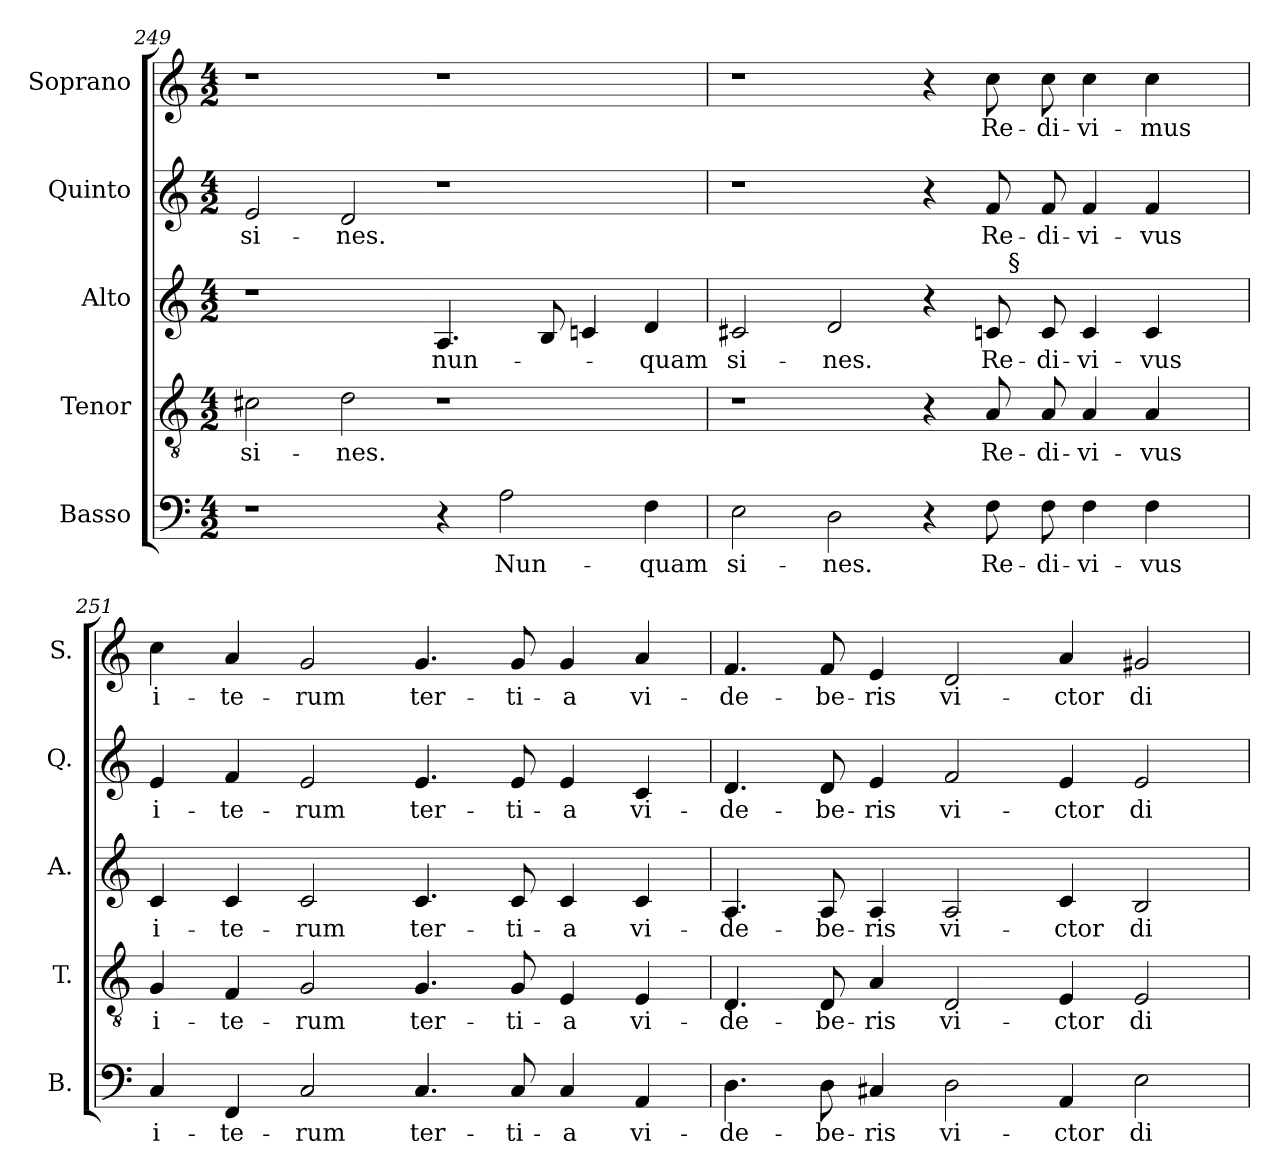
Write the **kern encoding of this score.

**kern	**text	**kern	**text	**kern	**text	**kern	**text	**kern	**text
*part5	*part5	*part4	*part4	*part3	*part3	*part2	*part2	*part1	*part1
*staff5	*staff5	*staff4	*staff4	*staff3	*staff3	*staff2	*staff2	*staff1	*staff1
*I"Basso	*	*I"Tenor	*	*I"Alto	*	*I"Quinto	*	*I"Soprano	*
*I'B.	*	*I'T.	*	*I'A.	*	*I'Q.	*	*I'S.	*
*clefF4	*	*clefGv2	*	*clefG2	*	*clefG2	*	*clefG2	*
*	*	*ITrd7c12	*	*	*	*	*	*	*
*k[]	*	*k[]	*	*k[]	*	*k[]	*	*k[]	*
*C:	*	*C:	*	*C:	*	*C:	*	*C:	*
*M4/2	*	*M4/2	*	*M4/2	*	*M4/2	*	*M4/2	*
=249	=249	=249	=249	=249	=249	=249	=249	=249	=249
!	!	!	!LO:LY:b:color=#000000	!	!	!	!	!	!
!	!	!	!	!	!	!	!LO:LY:b:color=#000000	!	!
1r	.	2C#Xi\	si-	1r	.	2ei/	si-	1r	.
!	!	!	!LO:LY:b:color=#000000	!	!	!	!	!	!
!	!	!	!	!	!	!	!LO:LY:b:color=#000000	!	!
.	.	2Di\	-nes.	.	.	2di/	-nes.	.	.
!	!	!	!	!	!LO:LY:b:color=#000000	!	!	!	!
4r	.	1r	.	4.Ai/	nun-	1r	.	1r	.
!	!LO:LY:b:color=#000000	!	!	!	!	!	!	!	!
2Ai\	Nun-	.	.	.	.	.	.	.	.
.	.	.	.	8Bi/	.	.	.	.	.
.	.	.	.	4cni/	.	.	.	.	.
!	!LO:LY:b:color=#000000	!	!	!	!	!	!	!	!
!	!	!	!	!	!LO:LY:b:color=#000000	!	!	!	!
4Fi\	-quam	.	.	4di/	-quam	.	.	.	.
!!LO:LB:g=z
=250	=250	=250	=250	=250	=250	=250	=250	=250	=250
!	!LO:LY:b:color=#000000	!	!	!	!	!	!	!	!
!	!	!	!	!	!LO:LY:b:color=#000000	!	!	!	!
*	*	*	*	*^	*	*	*	*	*
2Ei\	si-	1r	.	2c#Xi/	1ryy	si-	1r	.	1r	.
!	!LO:LY:b:color=#000000	!	!	!	!	!	!	!	!	!
!	!	!	!	!	!	!LO:LY:b:color=#000000	!	!	!	!
2Di\	-nes.	.	.	2di/	.	-nes.	.	.	.	.
4r	.	4r	.	4r	4ryy	.	4r	.	4r	.
!	!LO:LY:b:color=#000000	!	!	!	!	!	!	!	!	!
!	!	!	!LO:LY:b:color=#000000	!	!	!	!	!	!	!
!	!	!	!	!	!	!LO:LY:b:color=#000000	!	!	!	!
!	!	!	!	!	!	!	!	!LO:LY:b:color=#000000	!	!
!	!	!	!	!	!	!	!	!	!	!LO:LY:b:color=#000000
8Fi\	Re-	8AAi/	Re-	8ci/	32ryy	Re-	8fi/	Re-	8cci\	Re-
.	.	.	.	.	256ryy	.	.	.	.	.
!	!	!	!	!	!LO:TX:a:t=§	!	!	!	!	!
.	.	.	.	.	2ryy	.	.	.	.	.
!	!LO:LY:b:color=#000000	!	!	!	!	!	!	!	!	!
!	!	!	!LO:LY:b:color=#000000	!	!	!	!	!	!	!
!	!	!	!	!	!	!LO:LY:b:color=#000000	!	!	!	!
!	!	!	!	!	!	!	!	!LO:LY:b:color=#000000	!	!
!	!	!	!	!	!	!	!	!	!	!LO:LY:b:color=#000000
8Fi\	-di-	8AAi/	-di-	8ci/	.	-di-	8fi/	-di-	8cci\	-di-
!	!LO:LY:b:color=#000000	!	!	!	!	!	!	!	!	!
!	!	!	!LO:LY:b:color=#000000	!	!	!	!	!	!	!
!	!	!	!	!	!	!LO:LY:b:color=#000000	!	!	!	!
!	!	!	!	!	!	!	!	!LO:LY:b:color=#000000	!	!
!	!	!	!	!	!	!	!	!	!	!LO:LY:b:color=#000000
4Fi\	-vi-	4AAi/	-vi-	4ci/	.	-vi-	4fi/	-vi-	4cci\	-vi-
!	!LO:LY:b:color=#000000	!	!	!	!	!	!	!	!	!
!	!	!	!LO:LY:b:color=#000000	!	!	!	!	!	!	!
!	!	!	!	!	!	!LO:LY:b:color=#000000	!	!	!	!
!	!	!	!	!	!	!	!	!LO:LY:b:color=#000000	!	!
!	!	!	!	!	!	!	!	!	!	!LO:LY:b:color=#000000
4Fi\	-vus	4AAi/	-vus	4ci/	.	-vus	4fi/	-vus	4cci\	-mus
.	.	.	.	.	8ryy	.	.	.	.	.
.	.	.	.	.	16ryy	.	.	.	.	.
.	.	.	.	.	64..ryy	.	.	.	.	.
*	*	*	*	*v	*v	*	*	*	*	*
=251	=251	=251	=251	=251	=251	=251	=251	=251	=251
*	*	*	*	*^	*	*	*	*	*
!	!LO:LY:b:color=#000000	!	!	!	!	!	!	!	!	!
*	*	*	*	*v	*v	*	*	*	*	*
*	*	*	*	*^	*	*	*	*	*
!	!	!	!LO:LY:b:color=#000000	!	!	!	!	!	!	!
*	*	*	*	*v	*v	*	*	*	*	*
*	*	*	*	*^	*	*	*	*	*
!	!	!	!	!	!	!LO:LY:b:color=#000000	!	!	!	!
*	*	*	*	*v	*v	*	*	*	*	*
*	*	*	*	*^	*	*	*	*	*
!	!	!	!	!	!	!	!	!LO:LY:b:color=#000000	!	!
*	*	*	*	*v	*v	*	*	*	*	*
*	*	*	*	*^	*	*	*	*	*
!	!	!	!	!	!	!	!	!	!	!LO:LY:b:color=#000000
*	*	*	*	*v	*v	*	*	*	*	*
4Ci/	i-	4GGi/	i-	4ci/	i-	4ei/	i-	4cci\	i-
!	!LO:LY:b:color=#000000	!	!	!	!	!	!	!	!
!	!	!	!LO:LY:b:color=#000000	!	!	!	!	!	!
!	!	!	!	!	!LO:LY:b:color=#000000	!	!	!	!
!	!	!	!	!	!	!	!LO:LY:b:color=#000000	!	!
!	!	!	!	!	!	!	!	!	!LO:LY:b:color=#000000
4FFi/	-te-	4FFi/	-te-	4ci/	-te-	4fi/	-te-	4ai/	-te-
!	!LO:LY:b:color=#000000	!	!	!	!	!	!	!	!
!	!	!	!LO:LY:b:color=#000000	!	!	!	!	!	!
!	!	!	!	!	!LO:LY:b:color=#000000	!	!	!	!
!	!	!	!	!	!	!	!LO:LY:b:color=#000000	!	!
!	!	!	!	!	!	!	!	!	!LO:LY:b:color=#000000
2Ci/	-rum	2GGi/	-rum	2ci/	-rum	2ei/	-rum	2gi/	-rum
!	!LO:LY:b:color=#000000	!	!	!	!	!	!	!	!
!	!	!	!LO:LY:b:color=#000000	!	!	!	!	!	!
!	!	!	!	!	!LO:LY:b:color=#000000	!	!	!	!
!	!	!	!	!	!	!	!LO:LY:b:color=#000000	!	!
!	!	!	!	!	!	!	!	!	!LO:LY:b:color=#000000
4.Ci/	ter-	4.GGi/	ter-	4.ci/	ter-	4.ei/	ter-	4.gi/	ter-
!	!LO:LY:b:color=#000000	!	!	!	!	!	!	!	!
!	!	!	!LO:LY:b:color=#000000	!	!	!	!	!	!
!	!	!	!	!	!LO:LY:b:color=#000000	!	!	!	!
!	!	!	!	!	!	!	!LO:LY:b:color=#000000	!	!
!	!	!	!	!	!	!	!	!	!LO:LY:b:color=#000000
8Ci/	-ti-	8GGi/	-ti-	8ci/	-ti-	8ei/	-ti-	8gi/	-ti-
!	!LO:LY:b:color=#000000	!	!	!	!	!	!	!	!
!	!	!	!LO:LY:b:color=#000000	!	!	!	!	!	!
!	!	!	!	!	!LO:LY:b:color=#000000	!	!	!	!
!	!	!	!	!	!	!	!LO:LY:b:color=#000000	!	!
!	!	!	!	!	!	!	!	!	!LO:LY:b:color=#000000
4Ci/	-a	4EEi/	-a	4ci/	-a	4ei/	-a	4gi/	-a
!	!LO:LY:b:color=#000000	!	!	!	!	!	!	!	!
!	!	!	!LO:LY:b:color=#000000	!	!	!	!	!	!
!	!	!	!	!	!LO:LY:b:color=#000000	!	!	!	!
!	!	!	!	!	!	!	!LO:LY:b:color=#000000	!	!
!	!	!	!	!	!	!	!	!	!LO:LY:b:color=#000000
4AAi/	vi-	4EEi/	vi-	4ci/	vi-	4ci/	vi-	4ai/	vi-
=252	=252	=252	=252	=252	=252	=252	=252	=252	=252
!	!LO:LY:b:color=#000000	!	!	!	!	!	!	!	!
!	!	!	!LO:LY:b:color=#000000	!	!	!	!	!	!
!	!	!	!	!	!LO:LY:b:color=#000000	!	!	!	!
!	!	!	!	!	!	!	!LO:LY:b:color=#000000	!	!
!	!	!	!	!	!	!	!	!	!LO:LY:b:color=#000000
4.Di\	-de-	4.DDi/	-de-	4.Ai/	-de-	4.di/	-de-	4.fi/	-de-
!	!LO:LY:b:color=#000000	!	!	!	!	!	!	!	!
!	!	!	!LO:LY:b:color=#000000	!	!	!	!	!	!
!	!	!	!	!	!LO:LY:b:color=#000000	!	!	!	!
!	!	!	!	!	!	!	!LO:LY:b:color=#000000	!	!
!	!	!	!	!	!	!	!	!	!LO:LY:b:color=#000000
8Di\	-be-	8DDi/	-be-	8Ai/	-be-	8di/	-be-	8fi/	-be-
!	!LO:LY:b:color=#000000	!	!	!	!	!	!	!	!
!	!	!	!LO:LY:b:color=#000000	!	!	!	!	!	!
!	!	!	!	!	!LO:LY:b:color=#000000	!	!	!	!
!	!	!	!	!	!	!	!LO:LY:b:color=#000000	!	!
!	!	!	!	!	!	!	!	!	!LO:LY:b:color=#000000
4C#Xi/	-ris	4AAi/	-ris	4Ai/	-ris	4ei/	-ris	4ei/	-ris
!	!LO:LY:b:color=#000000	!	!	!	!	!	!	!	!
!	!	!	!LO:LY:b:color=#000000	!	!	!	!	!	!
!	!	!	!	!	!LO:LY:b:color=#000000	!	!	!	!
!	!	!	!	!	!	!	!LO:LY:b:color=#000000	!	!
!	!	!	!	!	!	!	!	!	!LO:LY:b:color=#000000
2Di\	vi-	2DDi/	vi-	2Ai/	vi-	2fi/	vi-	2di/	vi-
!	!LO:LY:b:color=#000000	!	!	!	!	!	!	!	!
!	!	!	!LO:LY:b:color=#000000	!	!	!	!	!	!
!	!	!	!	!	!LO:LY:b:color=#000000	!	!	!	!
!	!	!	!	!	!	!	!LO:LY:b:color=#000000	!	!
!	!	!	!	!	!	!	!	!	!LO:LY:b:color=#000000
4AAi/	-ctor	4EEi/	-ctor	4ci/	-ctor	4ei/	-ctor	4ai/	-ctor
!	!LO:LY:b:color=#000000	!	!	!	!	!	!	!	!
!	!	!	!LO:LY:b:color=#000000	!	!	!	!	!	!
!	!	!	!	!	!LO:LY:b:color=#000000	!	!	!	!
!	!	!	!	!	!	!	!LO:LY:b:color=#000000	!	!
!	!	!	!	!	!	!	!	!	!LO:LY:b:color=#000000
2Ei\	di-	2EEi/	di-	2Bi/	di-	2ei/	di-	2g#Xi/	di-
=	=	=	=	=	=	=	=	=	=
*-	*-	*-	*-	*-	*-	*-	*-	*-	*-
